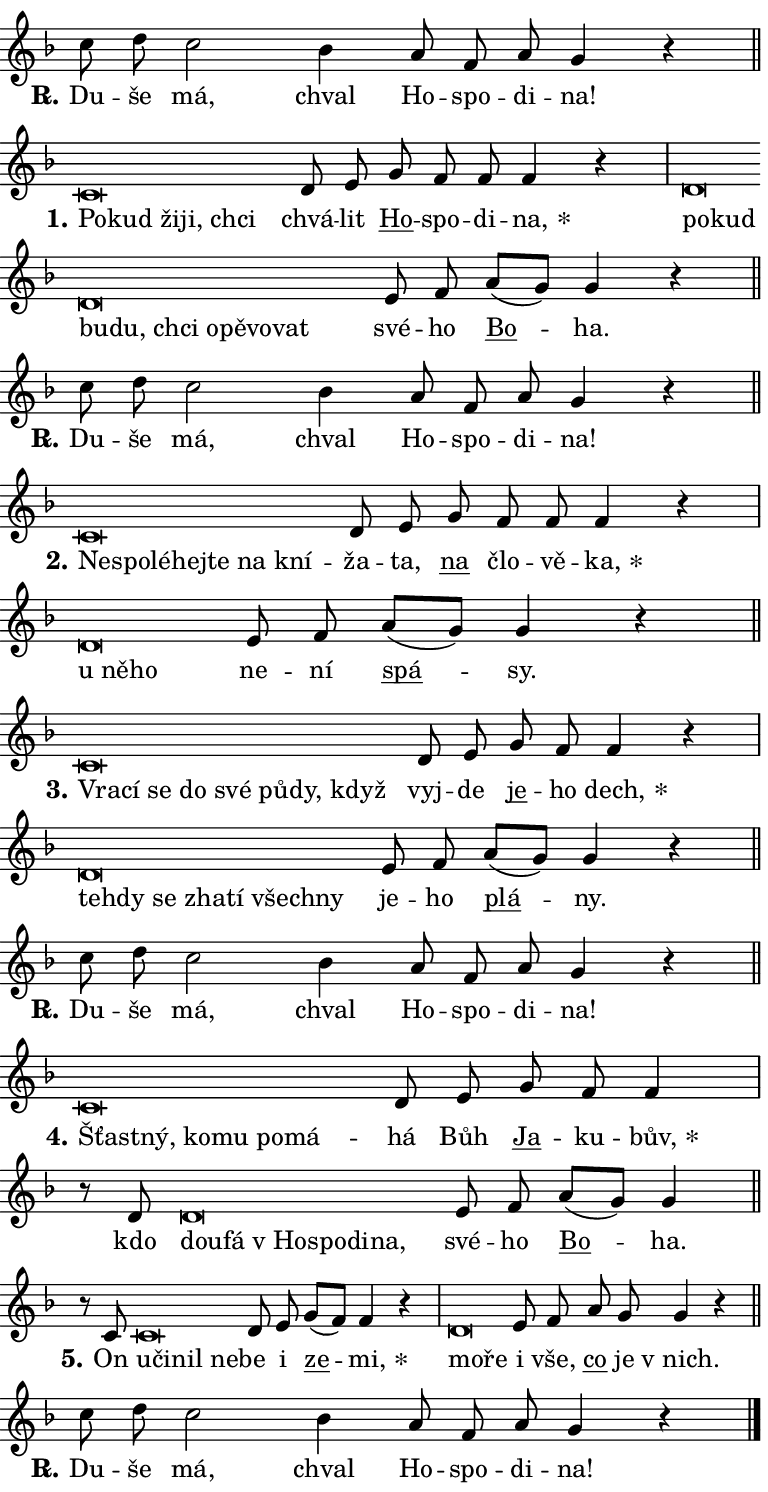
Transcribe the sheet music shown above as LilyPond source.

\version "2.24.0"
\header { tagline = "" }
\paper {
  indent = 0\cm
  top-margin = 0\cm
  right-margin = 0.13\cm % to fit lyric hyphens
  bottom-margin = 0\cm
  left-margin = 0\cm
  paper-width = 13\cm
  page-breaking = #ly:one-page-breaking
  system-system-spacing.basic-distance = #11
  score-system-spacing.basic-distance = #11
  ragged-last = ##f
}


%% Author: Thomas Morley
%% https://lists.gnu.org/archive/html/lilypond-user/2020-05/msg00002.html
#(define (line-position grob)
"Returns position of @var[grob} in current system:
   @code{'start}, if at first time-step
   @code{'end}, if at last time-step
   @code{'middle} otherwise
"
  (let* ((col (ly:item-get-column grob))
         (ln (ly:grob-object col 'left-neighbor))
         (rn (ly:grob-object col 'right-neighbor))
         (col-to-check-left (if (ly:grob? ln) ln col))
         (col-to-check-right (if (ly:grob? rn) rn col))
         (break-dir-left
           (and
             (ly:grob-property col-to-check-left 'non-musical #f)
             (ly:item-break-dir col-to-check-left)))
         (break-dir-right
           (and
             (ly:grob-property col-to-check-right 'non-musical #f)
             (ly:item-break-dir col-to-check-right))))
        (cond ((eqv? 1 break-dir-left) 'start)
              ((eqv? -1 break-dir-right) 'end)
              (else 'middle))))

#(define (tranparent-at-line-position vctor)
  (lambda (grob)
  "Relying on @code{line-position} select the relevant enry from @var{vctor}.
Used to determine transparency,"
    (case (line-position grob)
      ((end) (not (vector-ref vctor 0)))
      ((middle) (not (vector-ref vctor 1)))
      ((start) (not (vector-ref vctor 2))))))

noteHeadBreakVisibility =
#(define-music-function (break-visibility)(vector?)
"Makes @code{NoteHead}s transparent relying on @var{break-visibility}"
#{
  \override NoteHead.transparent =
    #(tranparent-at-line-position break-visibility)
#})

#(define delete-ledgers-for-transparent-note-heads
  (lambda (grob)
    "Reads whether a @code{NoteHead} is transparent.
If so this @code{NoteHead} is removed from @code{'note-heads} from
@var{grob}, which is supposed to be @code{LedgerLineSpanner}.
As a result ledgers are not printed for this @code{NoteHead}"
    (let* ((nhds-array (ly:grob-object grob 'note-heads))
           (nhds-list
             (if (ly:grob-array? nhds-array)
                 (ly:grob-array->list nhds-array)
                 '()))
           ;; Relies on the transparent-property being done before
           ;; Staff.LedgerLineSpanner.after-line-breaking is executed.
           ;; This is fragile ...
           (to-keep
             (remove
               (lambda (nhd)
                 (ly:grob-property nhd 'transparent #f))
               nhds-list)))
      ;; TODO find a better method to iterate over grob-arrays, similiar
      ;; to filter/remove etc for lists
      ;; For now rebuilt from scratch
      (set! (ly:grob-object grob 'note-heads)  '())
      (for-each
        (lambda (nhd)
          (ly:pointer-group-interface::add-grob grob 'note-heads nhd))
        to-keep))))

squashNotes = {
  \override NoteHead.X-extent = #'(-0.2 . 0.2)
  \override NoteHead.Y-extent = #'(-0.75 . 0)
  \override NoteHead.stencil =
    #(lambda (grob)
       (let ((pos (ly:grob-property grob 'staff-position)))
         (begin
           (if (< pos -7) (display "ERROR: Lower brevis then expected\n") (display ""))
           (if (<= pos -6) ly:text-interface::print ly:note-head::print))))
}
unSquashNotes = {
  \revert NoteHead.X-extent
  \revert NoteHead.Y-extent
  \revert NoteHead.stencil
}

hideNotes = \noteHeadBreakVisibility #begin-of-line-visible
unHideNotes = \noteHeadBreakVisibility #all-visible

% work-around for resetting accidentals
% https://lilypond.org/doc/v2.23/Documentation/notation/displaying-rhythms#unmetered-music
cadenzaMeasure = {
  \cadenzaOff
  \partial 1024 s1024
  \cadenzaOn
}

#(define-markup-command (accent layout props text) (markup?)
  "Underline accented syllable"
  (interpret-markup layout props
    #{\markup \override #'(offset . 4.3) \underline { #text }#}))

responsum = \markup \concat {
  "R" \hspace #-1.05 \path #0.1 #'((moveto 0 0.07) (lineto 0.9 0.8)) \hspace #0.05 "."
}

spaceSize = #0.6828661417322834 % exact space size for TeX Gyre Schola

\layout {
  \context {
    \Staff
    \remove "Time_signature_engraver"
    \override LedgerLineSpanner.after-line-breaking = #delete-ledgers-for-transparent-note-heads
  }
  \context {
    \Lyrics {
      \override LyricSpace.minimum-distance = \spaceSize
      \override LyricText.font-name = #"TeX Gyre Schola"
      \override LyricText.font-size = 1
      \override StanzaNumber.font-name = #"TeX Gyre Schola Bold"
      \override StanzaNumber.font-size = 1
    }
  }
  \context {
    \Score 
    \override NoteHead.text =
      #(lambda (grob) 
        (let ((pos (ly:grob-property grob 'staff-position)))
          #{\markup {
            \combine
              \halign #-0.55 \raise #(if (= pos -6) 0 0.5) \override #'(thickness . 2) \draw-line #'(3.2 . 0)
              \musicglyph "noteheads.sM1"
          }#}))
  }
}

% magnetic-lyrics.ily
%
%   written by
%     Jean Abou Samra <jean@abou-samra.fr>
%     Werner Lemberg <wl@gnu.org>
%
%   adapted by
%     Jiri Hon <jiri.hon@gmail.com>
%
% Version 2022-Apr-15

% https://www.mail-archive.com/lilypond-user@gnu.org/msg149350.html

#(define (Left_hyphen_pointer_engraver context)
   "Collect syllable-hyphen-syllable occurrences in lyrics and store
them in properties.  This engraver only looks to the left.  For
example, if the lyrics input is @code{foo -- bar}, it does the
following.

@itemize @bullet
@item
Set the @code{text} property of the @code{LyricHyphen} grob between
@q{foo} and @q{bar} to @code{foo}.

@item
Set the @code{left-hyphen} property of the @code{LyricText} grob with
text @q{foo} to the @code{LyricHyphen} grob between @q{foo} and
@q{bar}.
@end itemize

Use this auxiliary engraver in combination with the
@code{lyric-@/text::@/apply-@/magnetic-@/offset!} hook."
   (let ((hyphen #f)
         (text #f))
     (make-engraver
      (acknowledgers
       ((lyric-syllable-interface engraver grob source-engraver)
        (set! text grob)))
      (end-acknowledgers
       ((lyric-hyphen-interface engraver grob source-engraver)
        ;(when (not (grob::has-interface grob 'lyric-space-interface))
          (set! hyphen grob)));)
      ((stop-translation-timestep engraver)
       (when (and text hyphen)
         (ly:grob-set-object! text 'left-hyphen hyphen))
       (set! text #f)
       (set! hyphen #f)))))

#(define (lyric-text::apply-magnetic-offset! grob)
   "If the space between two syllables is less than the value in
property @code{LyricText@/.details@/.squash-threshold}, move the right
syllable to the left so that it gets concatenated with the left
syllable.

Use this function as a hook for
@code{LyricText@/.after-@/line-@/breaking} if the
@code{Left_@/hyphen_@/pointer_@/engraver} is active."
   (let ((hyphen (ly:grob-object grob 'left-hyphen #f)))
     (when hyphen
       (let ((left-text (ly:spanner-bound hyphen LEFT)))
         (when (grob::has-interface left-text 'lyric-syllable-interface)
           (let* ((common (ly:grob-common-refpoint grob left-text X))
                  (this-x-ext (ly:grob-extent grob common X))
                  (left-x-ext
                   (begin
                     ;; Trigger magnetism for left-text.
                     (ly:grob-property left-text 'after-line-breaking)
                     (ly:grob-extent left-text common X)))
                  ;; `delta` is the gap width between two syllables.
                  (delta (- (interval-start this-x-ext)
                            (interval-end left-x-ext)))
                  (details (ly:grob-property grob 'details))
                  (threshold (assoc-get 'squash-threshold details 0.2)))
             (when (< delta threshold)
               (let* (;; We have to manipulate the input text so that
                      ;; ligatures crossing syllable boundaries are not
                      ;; disabled.  For languages based on the Latin
                      ;; script this is essentially a beautification.
                      ;; However, for non-Western scripts it can be a
                      ;; necessity.
                      (lt (ly:grob-property left-text 'text))
                      (rt (ly:grob-property grob 'text))
                      (is-space (grob::has-interface hyphen 'lyric-space-interface))
                      (space (if is-space " " ""))
                      (extra-delta (if is-space spaceSize 0))
                      ;; Append new syllable.
                      (ltrt-space (if (and (string? lt) (string? rt))
                                (string-append lt space rt)
                                (make-concat-markup (list lt space rt))))
                      ;; Right-align `ltrt` to the right side.
                      (ltrt-space-markup (grob-interpret-markup
                               grob
                               (make-translate-markup
                                (cons (interval-length this-x-ext) 0)
                                (make-right-align-markup ltrt-space)))))
                 (begin
                   ;; Don't print `left-text`.
                   (ly:grob-set-property! left-text 'stencil #f)
                   ;; Set text and stencil (which holds all collected
                   ;; syllables so far) and shift it to the left.
                   (ly:grob-set-property! grob 'text ltrt-space)
                   (ly:grob-set-property! grob 'stencil ltrt-space-markup)
                   (ly:grob-translate-axis! grob (- (- delta extra-delta)) X))))))))))


#(define (lyric-hyphen::displace-bounds-first grob)
   ;; Make very sure this callback isn't triggered too early.
   (let ((left (ly:spanner-bound grob LEFT))
         (right (ly:spanner-bound grob RIGHT)))
     (ly:grob-property left 'after-line-breaking)
     (ly:grob-property right 'after-line-breaking)
     (ly:lyric-hyphen::print grob)))

squashThreshold = #0.4

\layout {
  \context {
    \Lyrics
    \consists #Left_hyphen_pointer_engraver
    \override LyricText.after-line-breaking =
      #lyric-text::apply-magnetic-offset!
    \override LyricHyphen.stencil = #lyric-hyphen::displace-bounds-first
    \override LyricText.details.squash-threshold = \squashThreshold
    \override LyricHyphen.minimum-distance = 0
    \override LyricHyphen.minimum-length = \squashThreshold
  }
}

squashText = \override LyricText.details.squash-threshold = 9999
unSquashText = \override LyricText.details.squash-threshold = \squashThreshold

leftText = \override LyricText.self-alignment-X = #LEFT
unLeftText = \revert LyricText.self-alignment-X

starOffset = #(lambda (grob) 
                (let ((x_offset (ly:self-alignment-interface::aligned-on-x-parent grob)))
                  (if (= x_offset 0) 0 (+ x_offset 1.2))))

star = #(define-music-function (syllable)(string?)
"Append star separator at the end of a syllable"
#{
  \once \override LyricText.X-offset = #starOffset
  \lyricmode { \markup {
    #syllable
    \override #'((font-name . "TeX Gyre Schola Bold")) \hspace #0.2 \lower #0.65 \larger "*"
  } }
#})

starAccent = #(define-music-function (syllable)(string?)
"Append star separator at the end of a syllable and make accent"
#{
  \once \override LyricText.X-offset = #starOffset
  \lyricmode { \markup {
    \accent #syllable
    \override #'((font-name . "TeX Gyre Schola Bold")) \hspace #0.2 \lower #0.65 \larger "*"
  } }
#})

breath = #(define-music-function (syllable)(string?)
"Append breathing indicator at the end of a syllable"
#{
  \lyricmode { \markup { #syllable "+" } }
#})

optionalBreath = #(define-music-function (syllable)(string?)
"Append optional breathing indicator at the end of a syllable"
#{
  \lyricmode { \markup { #syllable "(+)" } }
#})


\score {
    <<
        \new Voice = "melody" { \cadenzaOn \key f \major \relative { c''8 d c2 bes4 a8 f a g4 r \cadenzaMeasure \bar "||" \break } }
        \new Lyrics \lyricsto "melody" { \lyricmode { \set stanza = \responsum
Du -- še má, chval Ho -- spo -- di -- na! } }
    >>
    \layout {}
}

\score {
    <<
        \new Voice = "melody" { \cadenzaOn \key f \major \relative { \squashNotes c'\breve*1/16 \hideNotes \breve*1/16 \bar "" \breve*1/16 \bar "" \breve*1/16 \breve*1/16 \bar "" \unHideNotes \unSquashNotes d8 e \bar "" g f f f4 r \cadenzaMeasure \bar "|" \squashNotes d\breve*1/16 \hideNotes \breve*1/16 \bar "" \breve*1/16 \bar "" \breve*1/16 \bar "" \breve*1/16 \bar "" \breve*1/16 \bar "" \breve*1/16 \bar "" \breve*1/16 \breve*1/16 \bar "" \unHideNotes \unSquashNotes e8 f \bar "" a[( g)] g4 r \cadenzaMeasure \bar "||" \break } }
        \new Lyrics \lyricsto "melody" { \lyricmode { \set stanza = "1."
\leftText Po -- \squashText kud ži -- ji, chci \unLeftText \unSquashText chvá -- lit \markup \accent Ho -- spo -- di -- \star na, \leftText po -- \squashText kud bu -- du, chci o -- pě -- vo -- vat \unLeftText \unSquashText své -- ho \markup \accent Bo -- ha. } }
    >>
    \layout {}
}

\score {
    <<
        \new Voice = "melody" { \cadenzaOn \key f \major \relative { c''8 d c2 bes4 a8 f a g4 r \cadenzaMeasure \bar "||" \break } }
        \new Lyrics \lyricsto "melody" { \lyricmode { \set stanza = \responsum
Du -- še má, chval Ho -- spo -- di -- na! } }
    >>
    \layout {}
}

\score {
    <<
        \new Voice = "melody" { \cadenzaOn \key f \major \relative { \squashNotes c'\breve*1/16 \hideNotes \breve*1/16 \bar "" \breve*1/16 \bar "" \breve*1/16 \bar "" \breve*1/16 \bar "" \breve*1/16 \breve*1/16 \bar "" \unHideNotes \unSquashNotes d8 e \bar "" g f f f4 r \cadenzaMeasure \bar "|" \squashNotes d\breve*1/16 \hideNotes \breve*1/16 \breve*1/16 \bar "" \unHideNotes \unSquashNotes e8 f \bar "" a[( g)] g4 r \cadenzaMeasure \bar "||" \break } }
        \new Lyrics \lyricsto "melody" { \lyricmode { \set stanza = "2."
\leftText Ne -- \squashText spo -- lé -- hej -- te na kní -- \unLeftText \unSquashText ža -- ta, \markup \accent na člo -- vě -- \star ka, \leftText u \squashText ně -- ho \unLeftText \unSquashText ne -- ní \markup \accent spá -- sy. } }
    >>
    \layout {}
}

\score {
    <<
        \new Voice = "melody" { \cadenzaOn \key f \major \relative { \squashNotes c'\breve*1/16 \hideNotes \breve*1/16 \bar "" \breve*1/16 \bar "" \breve*1/16 \bar "" \breve*1/16 \bar "" \breve*1/16 \bar "" \breve*1/16 \breve*1/16 \bar "" \unHideNotes \unSquashNotes d8 e \bar "" g f f4 r \cadenzaMeasure \bar "|" \squashNotes d\breve*1/16 \hideNotes \breve*1/16 \bar "" \breve*1/16 \bar "" \breve*1/16 \bar "" \breve*1/16 \bar "" \breve*1/16 \breve*1/16 \bar "" \unHideNotes \unSquashNotes e8 f \bar "" a[( g)] g4 r \cadenzaMeasure \bar "||" \break } }
        \new Lyrics \lyricsto "melody" { \lyricmode { \set stanza = "3."
\leftText Vra -- \squashText cí se do své pů -- dy, když \unLeftText \unSquashText vyj -- de \markup \accent je -- ho \star dech, \leftText teh -- \squashText dy se zha -- tí všech -- ny \unLeftText \unSquashText je -- ho \markup \accent plá -- ny. } }
    >>
    \layout {}
}

\score {
    <<
        \new Voice = "melody" { \cadenzaOn \key f \major \relative { c''8 d c2 bes4 a8 f a g4 r \cadenzaMeasure \bar "||" \break } }
        \new Lyrics \lyricsto "melody" { \lyricmode { \set stanza = \responsum
Du -- še má, chval Ho -- spo -- di -- na! } }
    >>
    \layout {}
}

\score {
    <<
        \new Voice = "melody" { \cadenzaOn \key f \major \relative { \squashNotes c'\breve*1/16 \hideNotes \breve*1/16 \bar "" \breve*1/16 \bar "" \breve*1/16 \bar "" \breve*1/16 \breve*1/16 \bar "" \unHideNotes \unSquashNotes d8 e \bar "" g f f4 \cadenzaMeasure \bar "|" r8 d8 \squashNotes d\breve*1/16 \hideNotes \breve*1/16 \bar "" \breve*1/16 \bar "" \breve*1/16 \bar "" \breve*1/16 \breve*1/16 \bar "" \unHideNotes \unSquashNotes e8 f \bar "" a[( g)] g4 \cadenzaMeasure \bar "||" \break } }
        \new Lyrics \lyricsto "melody" { \lyricmode { \set stanza = "4."
\leftText Šťast -- \squashText ný, ko -- mu po -- má -- \unLeftText \unSquashText há Bůh \markup \accent Ja -- ku -- \star bův, kdo \leftText dou -- \squashText fá "v Ho" -- spo -- di -- na, \unLeftText \unSquashText své -- ho \markup \accent Bo -- ha. } }
    >>
    \layout {}
}

\score {
    <<
        \new Voice = "melody" { \cadenzaOn \key f \major \relative { r8 c'8 \squashNotes c\breve*1/16 \hideNotes \breve*1/16 \bar "" \breve*1/16 \breve*1/16 \bar "" \unHideNotes \unSquashNotes d8 e \bar "" g[( f)] f4 r \cadenzaMeasure \bar "|" \squashNotes d\breve*1/16 \hideNotes \breve*1/16 \bar "" \unHideNotes \unSquashNotes e8 f \bar "" a g g4 r \cadenzaMeasure \bar "||" \break } }
        \new Lyrics \lyricsto "melody" { \lyricmode { \set stanza = "5."
On \leftText u -- \squashText či -- nil ne -- \unLeftText \unSquashText be i \markup \accent ze -- \star mi, \leftText mo -- \squashText ře \unLeftText \unSquashText i vše, \markup \accent co je "v nich." } }
    >>
    \layout {}
}

\score {
    <<
        \new Voice = "melody" { \cadenzaOn \key f \major \relative { c''8 d c2 bes4 a8 f a g4 r \cadenzaMeasure \bar "||" \break } \bar "|." }
        \new Lyrics \lyricsto "melody" { \lyricmode { \set stanza = \responsum
Du -- še má, chval Ho -- spo -- di -- na! } }
    >>
    \layout {}
}
